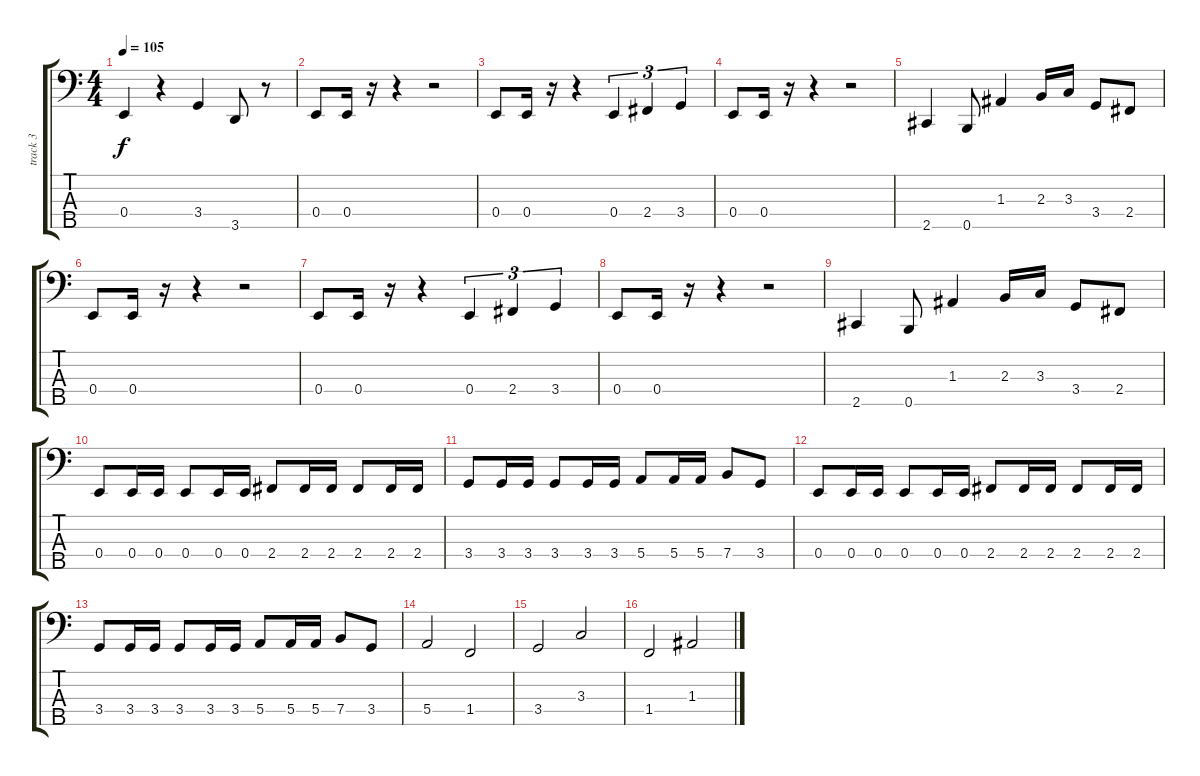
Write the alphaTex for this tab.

\track ("track 3" "track 3") {instrument electricbassfinger}
\staff {score tabs}
\tuning (G2 D2 A1 E1 B0) {hide}
\ts (4 4)
\tempo 105
\clef f4
\ks c
0.4.4{dy f instrument electricbassfinger} r.4 3.4.4 3.5.8 r.8 |
0.4.8 0.4.16 r.16 r.4 r.2 |
0.4.8 0.4.16 r.16 r.4 0.4.4{tu (3 2)} 2.4.4{tu (3 2)} 3.4.4{tu (3 2)} |
0.4.8 0.4.16 r.16 r.4 r.2 |
2.5.4 0.5.8 1.3.4 2.3.16 3.3.16 3.4.8 2.4.8 |
0.4.8 0.4.16 r.16 r.4 r.2 |
0.4.8 0.4.16 r.16 r.4 0.4.4{tu (3 2)} 2.4.4{tu (3 2)} 3.4.4{tu (3 2)} |
0.4.8 0.4.16 r.16 r.4 r.2 |
2.5.4 0.5.8 1.3.4 2.3.16 3.3.16 3.4.8 2.4.8 |
0.4.8 0.4.16 0.4.16 0.4.8 0.4.16 0.4.16 2.4.8 2.4.16 2.4.16 2.4.8 2.4.16 2.4.16 |
3.4.8 3.4.16 3.4.16 3.4.8 3.4.16 3.4.16 5.4.8 5.4.16 5.4.16 7.4.8 3.4.8 |
0.4.8 0.4.16 0.4.16 0.4.8 0.4.16 0.4.16 2.4.8 2.4.16 2.4.16 2.4.8 2.4.16 2.4.16 |
3.4.8 3.4.16 3.4.16 3.4.8 3.4.16 3.4.16 5.4.8 5.4.16 5.4.16 7.4.8 3.4.8 |
5.4.2 1.4.2 |
3.4.2 3.3.2 |
1.4.2 1.3.2
